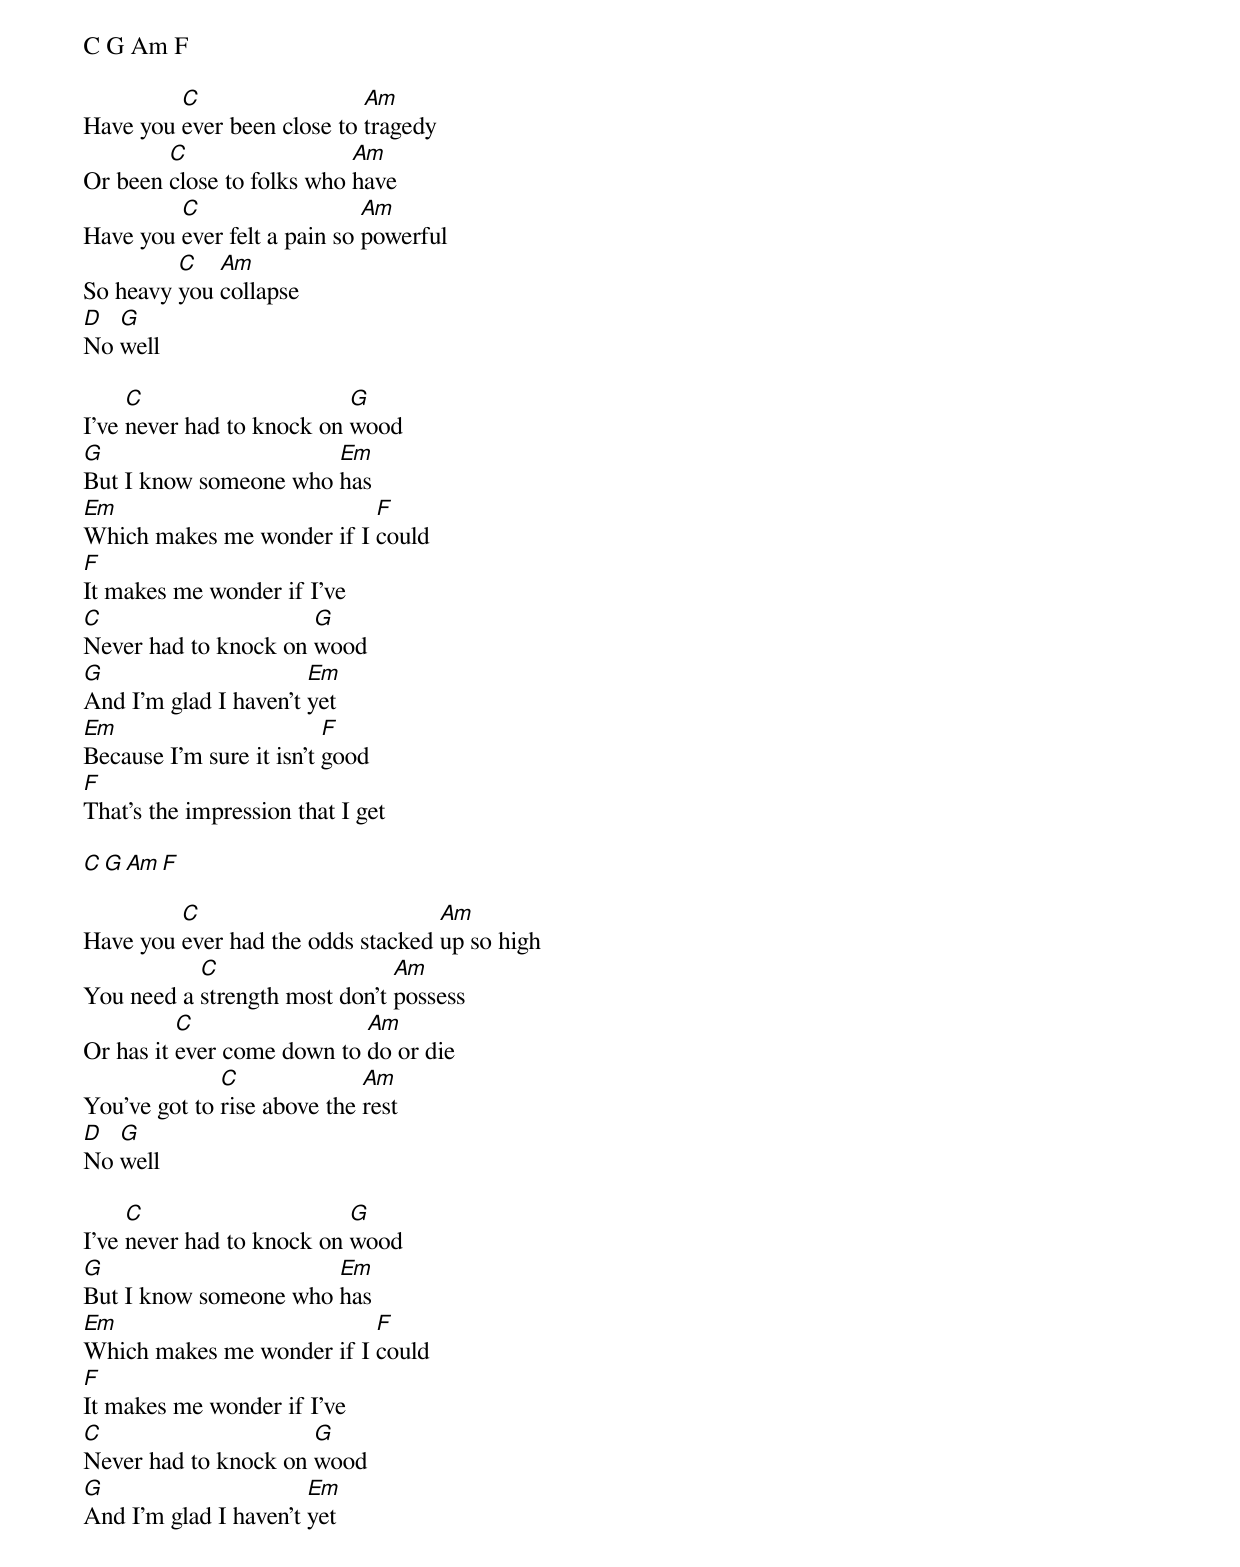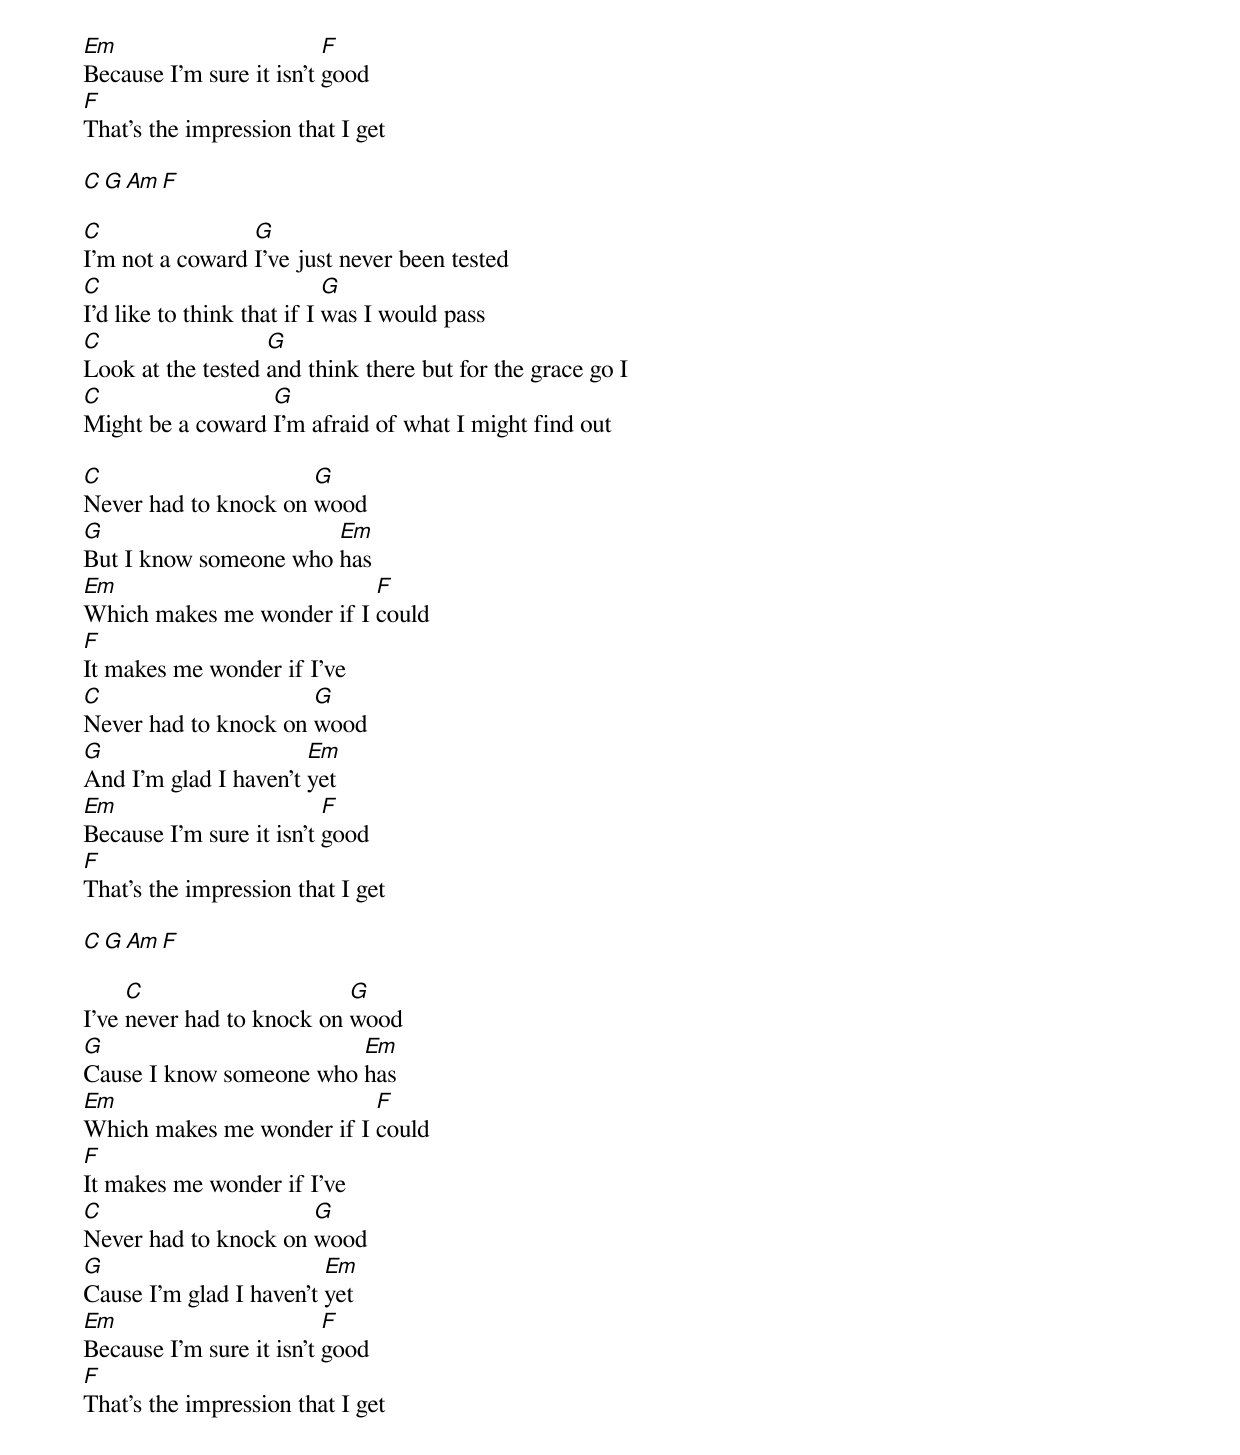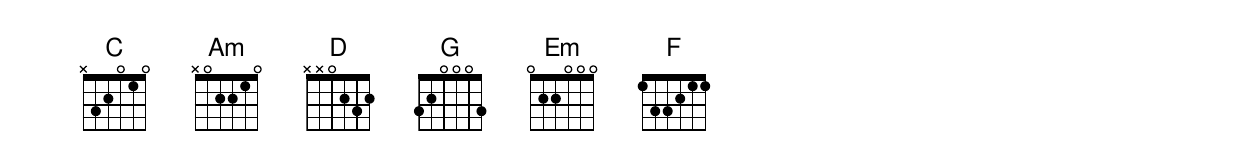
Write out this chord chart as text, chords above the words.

C G Am F

         C                  Am
Have you ever been close to tragedy
        C                  Am
Or been close to folks who have
         C                   Am
Have you ever felt a pain so powerful
         C   Am
So heavy you collapse
D  G
No well

     C                     G
I've never had to knock on wood
G                      Em
But I know someone who has
Em                         F
Which makes me wonder if I could
F
It makes me wonder if I've
C                     G
Never had to knock on wood
G                      Em
And I'm glad I haven't yet
Em                        F
Because I'm sure it isn't good
F
That's the impression that I get

C G Am F

         C                         Am
Have you ever had the odds stacked up so high
           C                   Am
You need a strength most don't possess
          C                 Am
Or has it ever come down to do or die
              C              Am
You've got to rise above the rest
D  G
No well

     C                     G
I've never had to knock on wood
G                      Em
But I know someone who has
Em                         F
Which makes me wonder if I could
F
It makes me wonder if I've
C                     G
Never had to knock on wood
G                      Em
And I'm glad I haven't yet
Em                        F
Because I'm sure it isn't good
F
That's the impression that I get

C G Am F

C                G
I'm not a coward I've just never been tested
C                           G
I'd like to think that if I was I would pass
C                  G
Look at the tested and think there but for the grace go I
C                 G
Might be a coward I'm afraid of what I might find out

C                     G
Never had to knock on wood
G                      Em
But I know someone who has
Em                         F
Which makes me wonder if I could
F
It makes me wonder if I've
C                     G
Never had to knock on wood
G                      Em
And I'm glad I haven't yet
Em                        F
Because I'm sure it isn't good
F
That's the impression that I get

C G Am F

     C                     G
I've never had to knock on wood
G                        Em
Cause I know someone who has
Em                         F
Which makes me wonder if I could
F
It makes me wonder if I've
C                     G
Never had to knock on wood
G                        Em
Cause I'm glad I haven't yet
Em                        F
Because I'm sure it isn't good
F
That's the impression that I get
